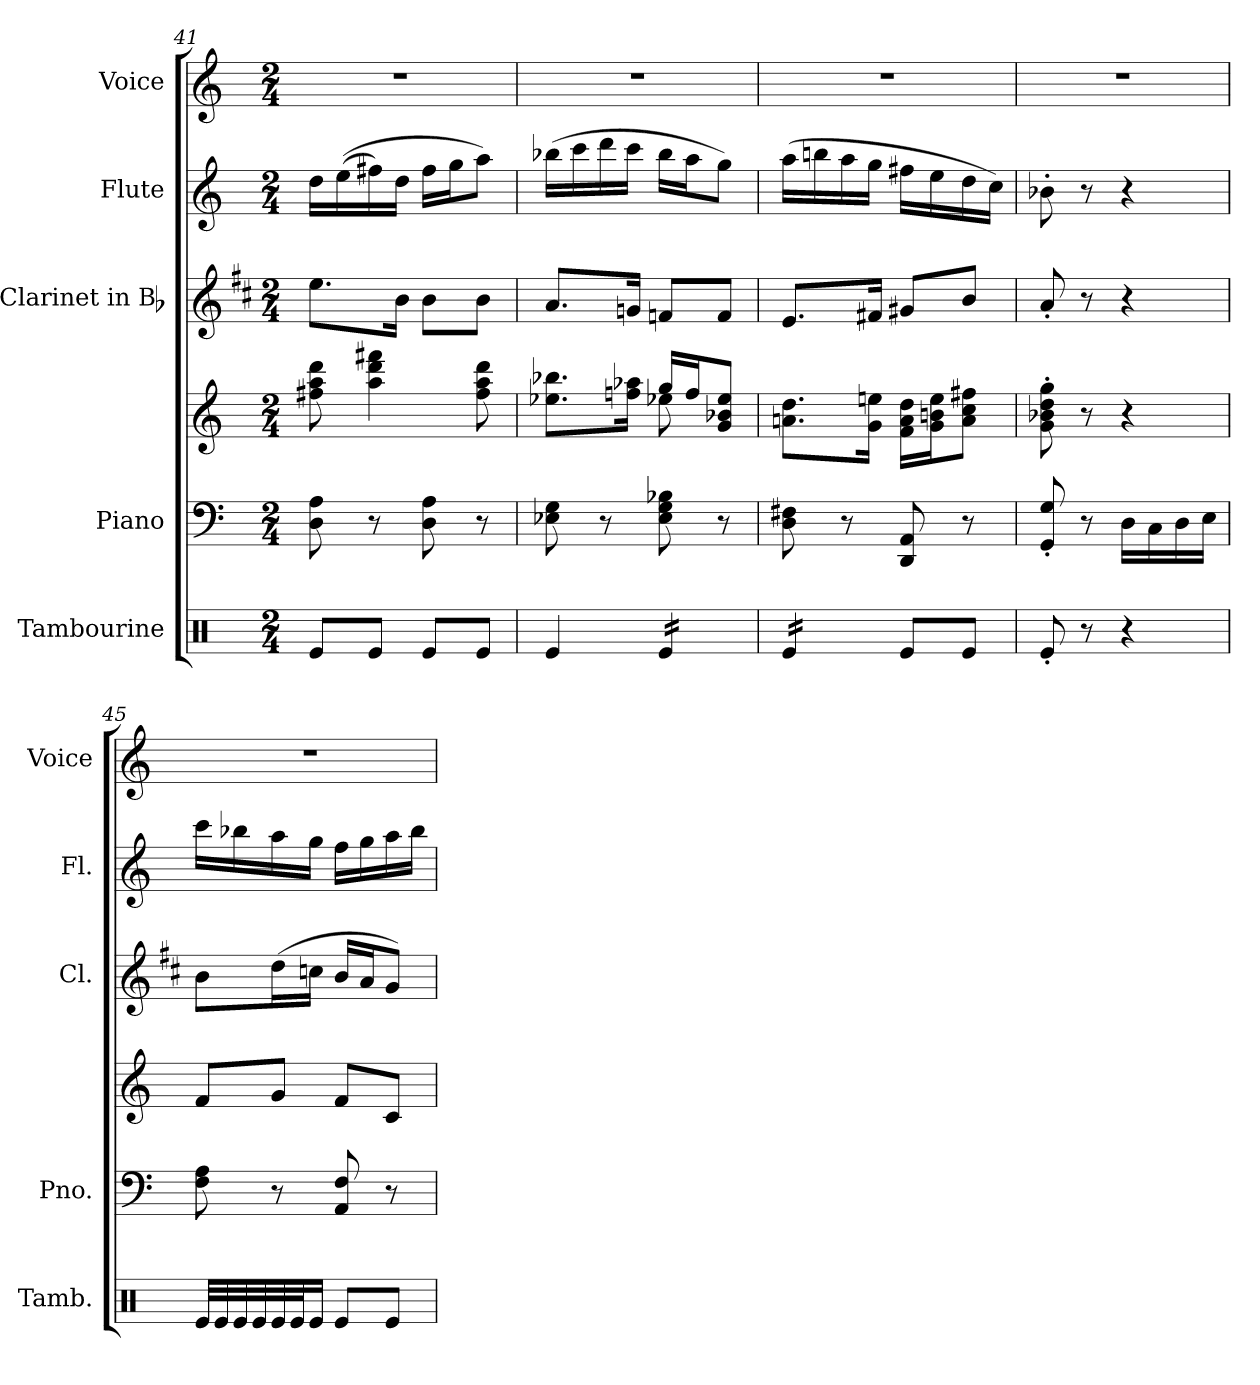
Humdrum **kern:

**kern	**kern	**kern	**kern	**kern	**kern
*part5	*part4	*part4	*part3	*part2	*part1
*staff6	*staff5	*staff4	*staff3	*staff2	*staff1
*I"Tambourine	*I"Piano	*	*I"Clarinet in Bb	*I"Flute	*I"Voice
*I'Tamb.	*I'Pno.	*	*I'Cl.	*I'Fl.	*I'Voice
*clefX	*clefF4	*clefG2	*clefG2	*clefG2	*clefG2
*	*	*	*ITrd1c2	*	*
*k[]	*k[]	*k[]	*k[]	*k[]	*k[]
*C:	*C:	*C:	*C:	*C:	*C:
*M2/4	*M2/4	*M2/4	*M2/4	*M2/4	*M2/4
=41	=41	=41	=41	=41	=41
!	!	!	!	!	!LO:N:vis=1
8Rei/L	8Di\ 8Ai	8ff#Xi\ 8aai 8dddi	8.ddi\L	16ddi\LL	2r
.	.	.	.	((16eei\	.
8Rei/J	8r	4aai\ 4dddi 4fff#Xi	.	16ff#Xi\)	.
.	.	.	16ai\Jk	16ddi\JJ	.
8Rei/L	8Di\ 8Ai	.	8ai\L	16ff#i\LL	.
.	.	.	.	16ggi\J	.
8Rei/J	8r	8ff#i\ 8aai 8dddi	8ai\J	8aai\J)	.
=42	=42	=42	=42	=42	=42
*	*	*^	*	*	*
!	!	!	!	!	!	!LO:N:vis=1
4Rei/	8E-Xi\ 8Gi	8.ee-Xi\ 8.bb-XiL	4ryy	8.gi/L	(16bb-Xi\LL	2r
.	.	.	.	.	16ccci\	.
.	8r	.	.	.	16dddi\	.
.	.	16ffni\ 16aa-XiJk	.	16fni/Jk	16ccci\JJ	.
*tremolo	*	*	*	*	*	*
16Rei/LL	8E-i\ 8Gi 8B-Xi	16ggi/LL	8ee-Xi\	8e-Xi/L	16bb-i\LL	.
16Rei/	.	16ffi/J	.	.	16aai\J	.
16Rei/	8r	8gi/ 8b-Xi 8ee-iJ	8ryy	8e-i/J	8ggi\J)	.
16Rei/JJ	.	.	.	.	.	.
=43	=43	=43	=43	=43	=43	=43
!	!	!	!	!	!	!LO:N:vis=1
*	*	*v	*v	*	*	*
16Rei/LL	8Di\ 8F#Xi	8.ani\ 8.ddiL	8.di/L	(16aai\LL	2r
16Rei/	.	.	.	16bbni\	.
16Rei/	8r	.	.	16aai\	.
16Rei/JJ	.	16gi\ 16eeniJk	16eni/Jk	16ggi\JJ	.
*Xtremolo	*	*	*	*	*
8Rei/L	8DDi/ 8AAi	16fi\ 16ai 16ddiLL	8f#Xi/L	16ff#Xi\LL	.
.	.	16gi\ 16bni 16eeiJ	.	16eei\	.
8Rei/J	8r	8ai\ 8cci 8ff#XiJ	8ai/J	16ddi\	.
.	.	.	.	16cci\JJ)	.
=44	=44	=44	=44	=44	=44
!	!	!	!	!	!LO:N:vis=1
8Re'i/	8GGi/' 8Gi'	8gi\' 8b-Xi' 8ddi' 8ggi'	8g'i/	8b-X'i\	2r
8r	8r	8r	8r	8r	.
4r	16Di\LL	4r	4r	4r	.
.	16Ci\	.	.	.	.
.	16Di\	.	.	.	.
.	16Ei\JJ	.	.	.	.
=45	=45	=45	=45	=45	=45
!	!	!	!	!	!LO:N:vis=1
*tremolo	*	*	*	*	*
32Rei/LLL	8Fi\ 8Ai	8fi/L	8ai\L	16ccci\LL	2r
32Rei/	.	.	.	.	.
32Rei/	.	.	.	16bb-Xi\	.
32Rei/	.	.	.	.	.
32Rei/	8r	8gi/J	(16cci\L	16aai\	.
32Rei/JJJ	.	.	.	.	.
*Xtremolo	*	*	*	*	*
16Rei/Jk	.	.	16b-Xi\JJ	16ggi\JJ	.
8Rei/L	8AAi/ 8Fi	8fi/L	16ai/LL	16ffi\LL	.
.	.	.	16gi/J	16ggi\	.
8Rei/J	8r	8ci/J	8fi/J)	16aai\	.
.	.	.	.	16bb-i\JJ	.
=	=	=	=	=	=
*-	*-	*-	*-	*-	*-
